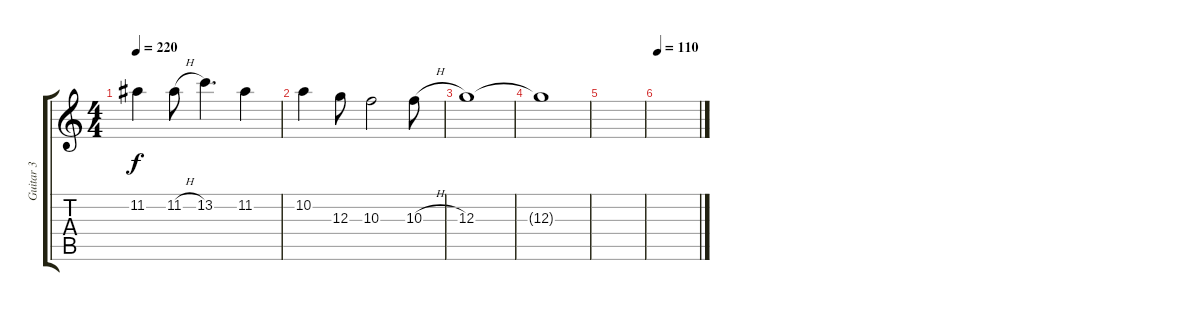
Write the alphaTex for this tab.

\track ("Guitar 3" "Guitar 3") {instrument acousticguitarsteel}
\staff {score tabs}
\tuning (E4 B3 G3 D3 A2 E2) {hide}
\ts (4 4)
\tempo 220
\clef g2
\ks c
11.2.4{dy f} 11.2{h}.8 13.2.4{d} 11.2.4 |
10.2.4 12.3.8 10.3.2 10.3{h}.8 |
12.3.1 |
12.3{t}.1 |
|
\tempo 110
